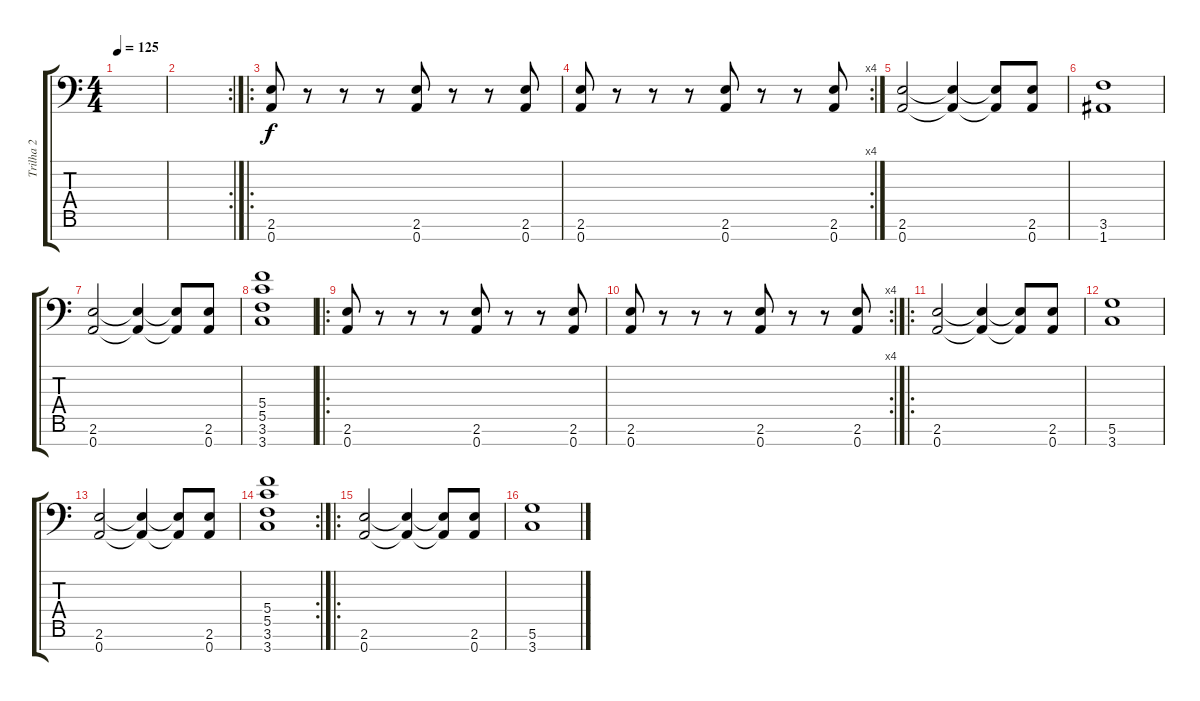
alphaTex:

\track ("Trilha 2" "Trilha 2") {instrument distortionguitar}
\staff {score tabs}
\tuning (D4 A3 F3 C3 G2 D2 A1) {hide}
\ts (4 4)
\tempo 125
\clef f4
\ks c
|
\rc 2
|
\ro
(2.6 0.7).8 r.8 r.8 r.8 (2.6 0.7).8 r.8 r.8 (2.6 0.7).8 |
\rc 4
(2.6 0.7).8 r.8 r.8 r.8 (2.6 0.7).8 r.8 r.8 (2.6 0.7).8 |
(2.6 0.7).2 (2.6{t} 0.7{t}).4 (2.6{t} 0.7{t}).8 (2.6 0.7).8 |
(3.6 1.7).1 |
(2.6 0.7).2 (2.6{t} 0.7{t}).4 (2.6{t} 0.7{t}).8 (2.6 0.7).8 |
(5.4 5.5 3.6 3.7).1 |
\ro
(2.6 0.7).8 r.8 r.8 r.8 (2.6 0.7).8 r.8 r.8 (2.6 0.7).8 |
\rc 4
(2.6 0.7).8 r.8 r.8 r.8 (2.6 0.7).8 r.8 r.8 (2.6 0.7).8 |
\ro
(2.6 0.7).2 (2.6{t} 0.7{t}).4 (2.6{t} 0.7{t}).8 (2.6 0.7).8 |
(5.6 3.7).1 |
(2.6 0.7).2 (2.6{t} 0.7{t}).4 (2.6{t} 0.7{t}).8 (2.6 0.7).8 |
\rc 2
(5.4 5.5 3.6 3.7).1 |
\ro
(2.6 0.7).2 (2.6{t} 0.7{t}).4 (2.6{t} 0.7{t}).8 (2.6 0.7).8 |
(5.6 3.7).1
